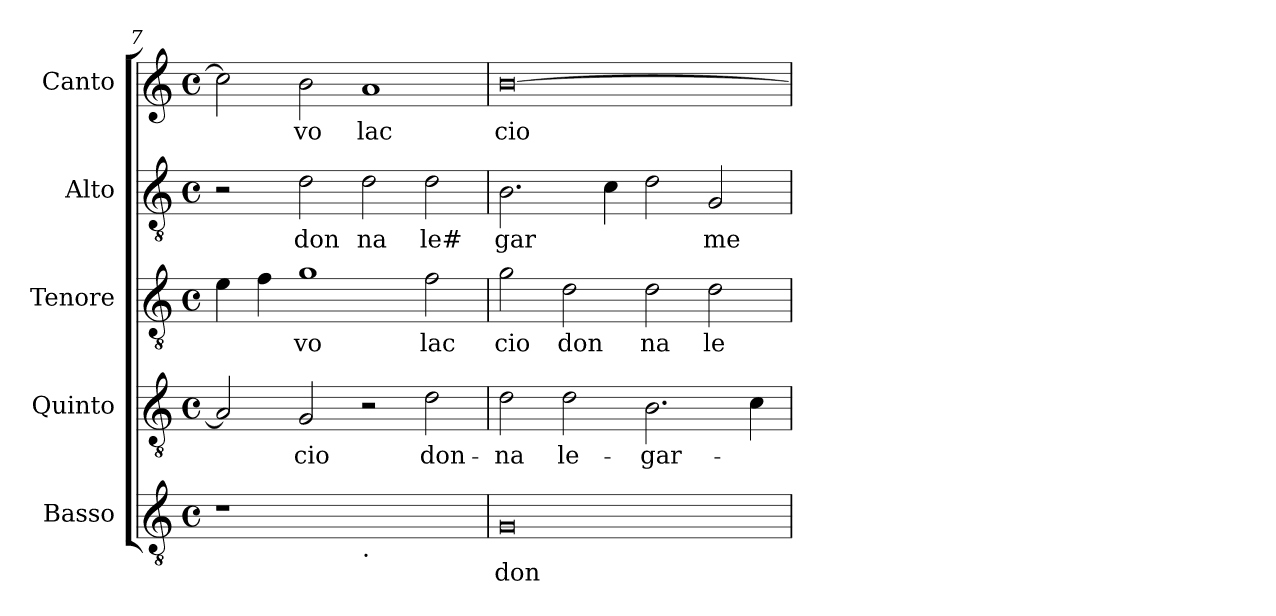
**kern	**text	**kern	**text	**kern	**text	**kern	**text	**kern	**text
*part5	*part5	*part4	*part4	*part3	*part3	*part2	*part2	*part1	*part1
*staff5	*staff5	*staff4	*staff4	*staff3	*staff3	*staff2	*staff2	*staff1	*staff1
*I"Basso	*	*I"Quinto	*	*I"Tenore	*	*I"Alto	*	*I"Canto	*
*I'B	*	*	*	*I'T	*	*I'A	*	*	*
*clefGv2	*	*clefGv2	*	*clefGv2	*	*clefGv2	*	*clefG2	*
*M4/4	*	*M4/4	*	*M4/4	*	*M4/4	*	*M4/4	*
*met(c)	*	*met(c)	*	*met(c)	*	*met(c)	*	*met(c)	*
=7	=7	=7	=7	=7	=7	=7	=7	=7	=7
1r	.	2A/]	.	4e\	.	2r	.	2cc\]	.
.	.	.	.	4f\	.	.	.	.	.
!	!	!	!LO:LY:b	!	!LO:LY:b	!	!LO:LY:b	!	!LO:LY:b
.	.	2G/	-cio	1g	vo	2d\	don	2b\	vo
!LO:TX:b:t=.	!	!	!	!	!	!	!	!	!
!	!	!	!	!	!	!	!LO:LY:b	!	!LO:LY:b
1ryy	.	2r	.	.	.	2d\	na	1a	lac
!	!	!	!LO:LY:b	!	!LO:LY:b	!	!LO:LY:b	!	!
.	.	2d\	don-	2f\	lac	2d\	le#	.	.
=8	=8	=8	=8	=8	=8	=8	=8	=8	=8
!	!LO:LY:b	!	!LO:LY:b	!	!LO:LY:b	!	!LO:LY:b	!	!LO:LY:b
0G	don	2d\	-na	2g\	cio	2.B\	gar	[0b	cio
!	!	!	!LO:LY:b	!	!LO:LY:b	!	!	!	!
.	.	2d\	le-	2d\	don	.	.	.	.
.	.	.	.	.	.	4c\	.	.	.
!	!	!	!LO:LY:b	!	!LO:LY:b	!	!	!	!
.	.	2.B\	-gar-	2d\	na	2d\	.	.	.
!	!	!	!	!	!LO:LY:b	!	!LO:LY:b	!	!
.	.	.	.	2d\	le	2G/	me	.	.
.	.	4c\	.	.	.	.	.	.	.
=	=	=	=	=	=	=	=	=	=
*-	*-	*-	*-	*-	*-	*-	*-	*-	*-
